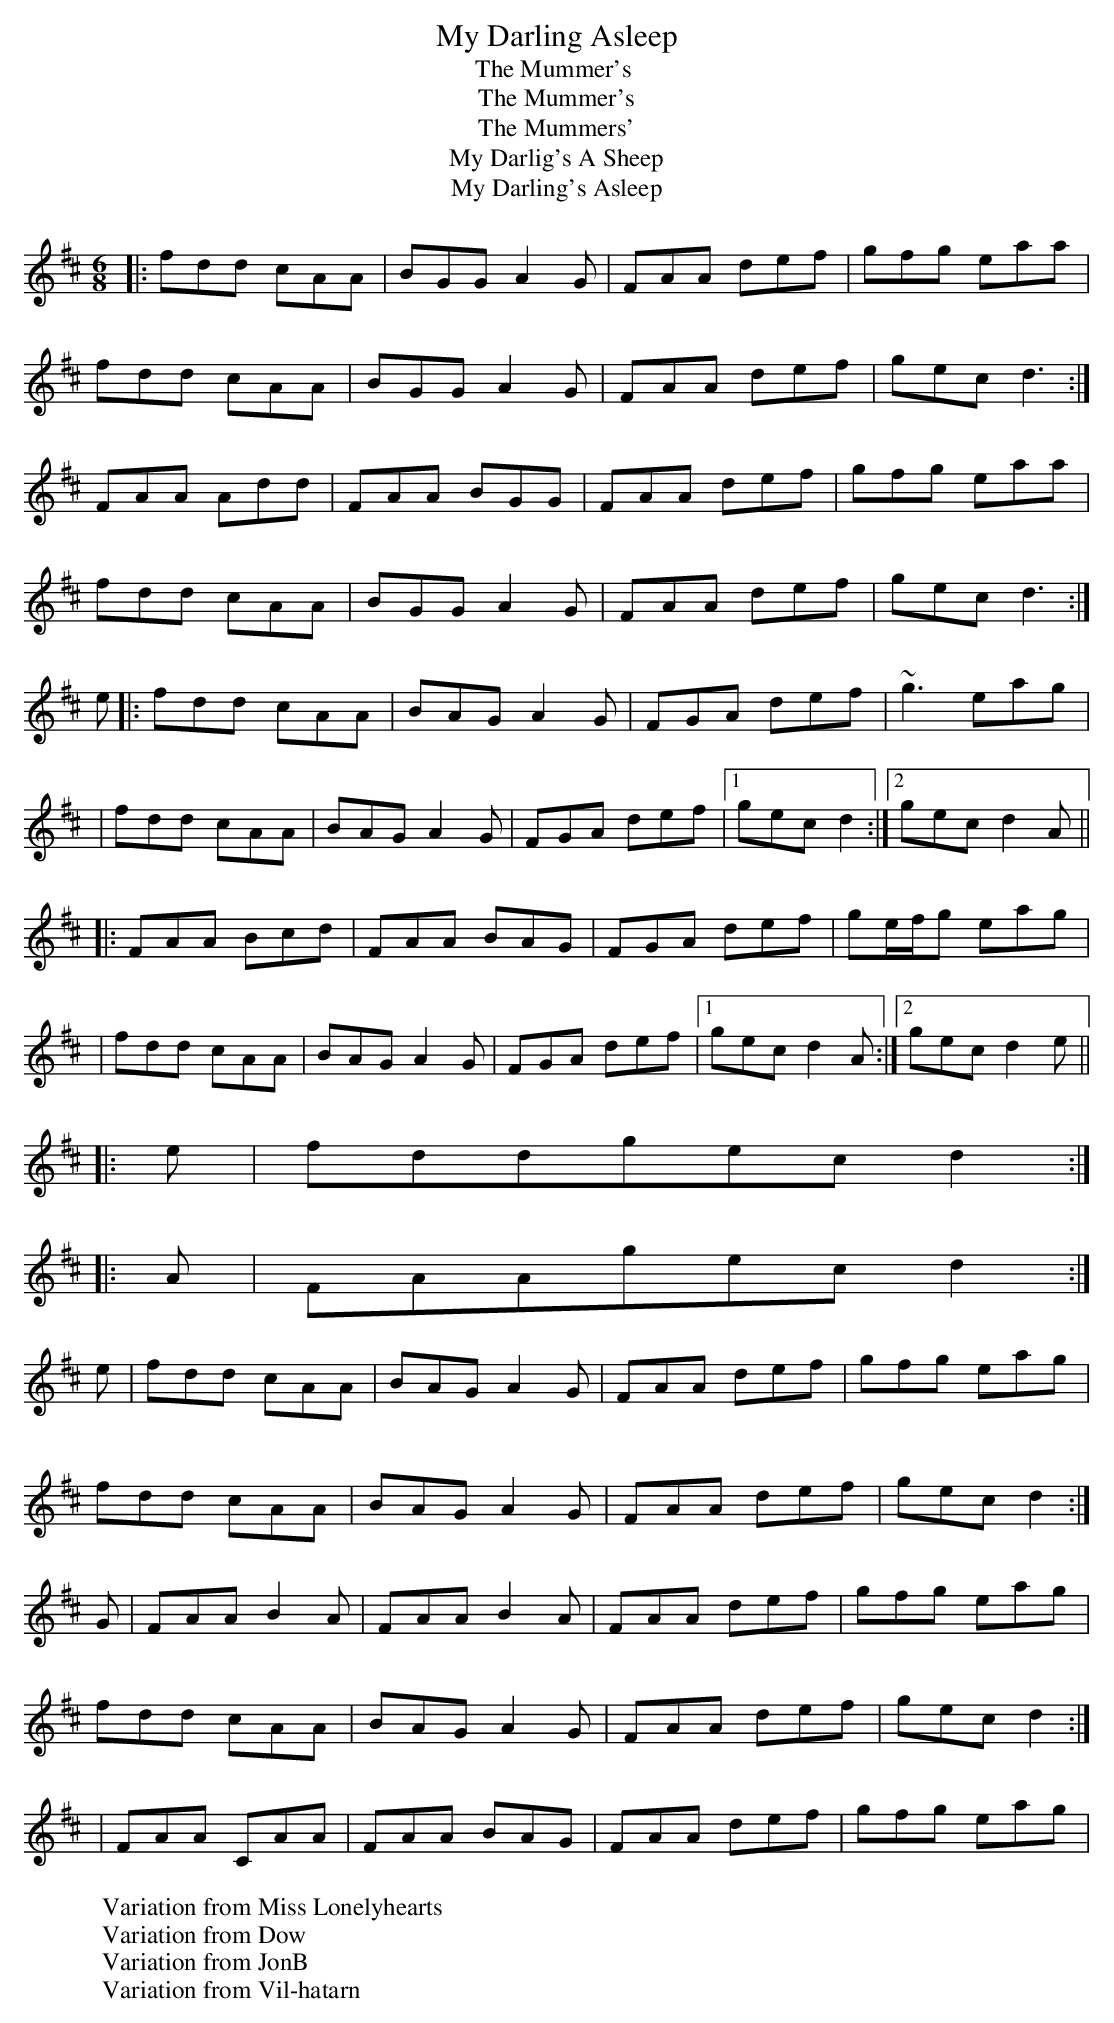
X:1
T:My Darling Asleep
T:Mummer's , The
T:Mummer's, The
T:Mummers', The
T:My Darlig's A Sheep
T:My Darling's Asleep
M:6/8
L:1/8
K:Dmaj
|:fdd cAA|BGG A2G|FAA def|gfg eaa|
fdd cAA|BGG A2G|FAA def|gec d3:|
FAA Add|FAA BGG|FAA def|gfg eaa|
fdd cAA|BGG A2G|FAA def|gec d3:|
W:Variation from Miss Lonelyhearts
K: Dmaj
e|:fdd cAA|BAG A2 G|FGA def|~g3 eag|
|fdd cAA|BAG A2 G|FGA def|1gec d2:|2 gec d2 A||
|:FAA Bcd|FAA BAG|FGA def|ge/f/g eag|
|fdd cAA|BAG A2 G|FGA def|1 gec d2 A:|2 gec d2 e||
W:Variation from Dow
|:e|fddgec d2:|
|:A|FAAgec d2:|
W:Variation from JonB
K: Dmaj
e|fdd cAA|BAG A2G|FAA def|gfg eag|
fdd cAA|BAG A2G|FAA def|gec d2:|
G|FAA B2A|FAA B2A|FAA def|gfg eag|
fdd cAA|BAG A2G|FAA def|gec d2:|
W:Variation from Vil-hatarn
|FAA CAA|FAA BAG|FAA def|gfg eag|
